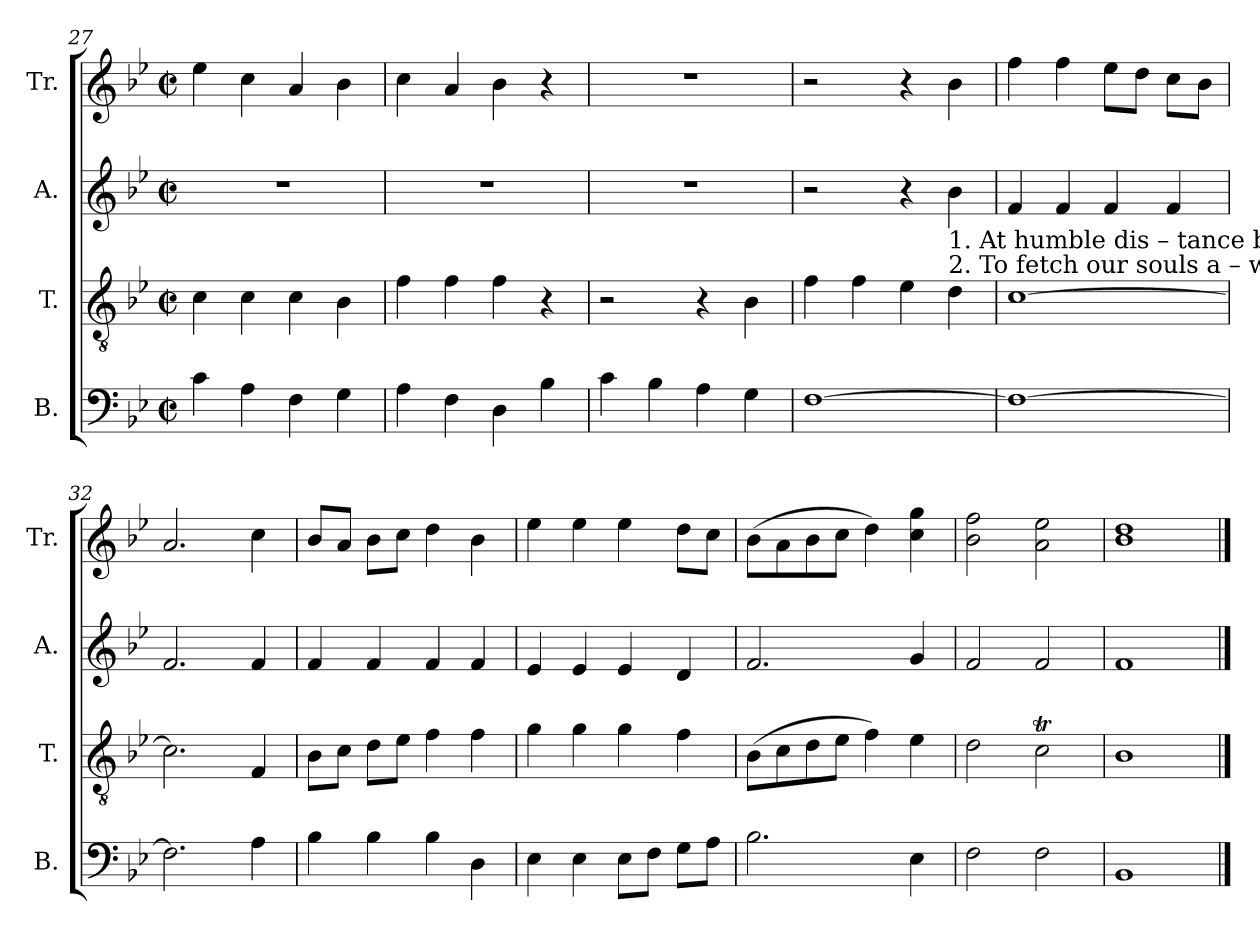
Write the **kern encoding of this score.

**kern	**kern	**kern	**kern
*part4	*part3	*part2	*part1
*staff4	*staff3	*staff2	*staff1
*I"B.	*I"T.	*I"A.	*I"Tr.
*I'B.	*I'T.	*I'A.	*I'Tr.
*clefF4	*clefGv2	*clefG2	*clefG2
*k[b-e-]	*k[b-e-]	*k[b-e-]	*k[b-e-]
*M2/2	*M2/2	*M2/2	*M2/2
*met(c|)	*met(c|)	*met(c|)	*met(c|)
=27	=27	=27	=27
4c!\	4c!\	1r	4ee-!\
4A!\	4c!\	.	4cc!\
4F!\	4c!\	.	4a!/
4G!\	4B-!\	.	4b-!\
=28	=28	=28	=28
4A!\	4f!\	1r	4cc!\
4F!\	4f!\	.	4a!/
4D!\	4f!\	.	4b-!\
4B-!\	4r	.	4r
=29	=29	=29	=29
4c!\	2r	1r	1r
4B-!\	.	.	.
4A!\	4r	.	.
4G!\	4B-!\	.	.
=30	=30	=30	=30
[1F!	4f!\	2r	2r
.	4f!\	.	.
.	4e-!\	4r	4r
!	!	!LO:TX:b:t=1. At   humble  dis  – tance  bow.  And   all    the glorious ranks a–bove     At     hum        –        ble   distance  bow.	!
!	!	!LO:TX:b:t=2.  To  fetch our souls a   –   way.  And  wish  thy fie – ry  chariots,  Lord,   To      fetch ______ our  souls a – way.	!
.	4d!\	4b-!\	4b-!\
=31	=31	=31	=31
1F!_	[1c!	4f!/	4ff!\
.	.	4f!/	4ff!\
.	.	4f!/	8ee-!\L
.	.	.	8dd!\J
.	.	4f!/	8cc!\L
.	.	.	8b-!\J
=32	=32	=32	=32
2.F!\]	2.c!\]	2.f!/	2.a!/
4A!\	4F!/	4f!/	4cc!\
=33	=33	=33	=33
4B-!\	8B-!\L	4f!/	8b-!/L
.	8c!\J	.	8a!/J
4B-!\	8d!\L	4f!/	8b-!\L
.	8e-!\J	.	8cc!\J
4B-!\	4f!\	4f!/	4dd!\
4D!\	4f!\	4f!/	4b-!\
=34	=34	=34	=34
4E-!\	4g!\	4e-!/	4ee-!\
4E-!\	4g!\	4e-!/	4ee-!\
8E-!\L	4g!\	4e-!/	4ee-!\
8F!\J	.	.	.
8G!\L	4f!\	4d!/	8dd!\L
8A!\J	.	.	8cc!\J
=35	=35	=35	=35
2.B-!\	(8B-!\L	2.f!/	(8b-!\L
.	8c!\	.	8a!\
.	8d!\	.	8b-!\
.	8e-!\J	.	8cc!\J
.	4f!\)	.	4dd!\)
4E-!\	4e-!\	4g!/	4cc!\ 4gg!\
=36	=36	=36	=36
2F!\	2d!\	2f!/	2b-!\ 2ff!\
2F!\	2cT!\	2f!/	2a!\ 2ee-!\
=37	=37	=37	=37
1BB-!	1B-!	1f!	1b-! 1dd!
==	==	==	==
*-	*-	*-	*-
